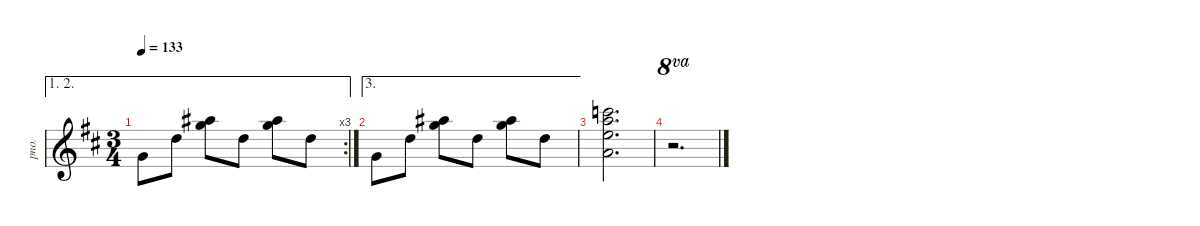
\defaultSystemsLayout 4
\hideDynamics
\bracketExtendMode nobrackets
\otherSystemsTrackNameOrientation horizontal
\track ("Keyboards" "pno.") {defaultSystemsLayout 4 instrument acousticgrandpiano}
\staff {score}
\tuning (E4 B3 G3 D3 A2 E2)
\ae (1 2)
\rc 3
\ts (3 4)
\tempo 133
\clef g2
\ks bminor
17.4{acc forcenatural}.8{dy f beam Down} 19.3{acc forcenatural}.8{beam Down} (18.1{acc #} 20.2{acc forcenatural}).8{beam Down} 19.3{acc forcenatural}.8{beam Down} (18.1{acc #} 20.2{acc forcenatural}).8{beam Down} 19.3{acc forcenatural}.8{beam Down} |
\ae 3
17.4{acc forcenatural}.8{beam Down} 19.3{acc forcenatural}.8{beam Down} (18.1{acc #} 20.2{acc forcenatural}).8{beam Down} 19.3{acc forcenatural}.8{beam Down} (18.1{acc #} 20.2{acc forcenatural}).8{beam Down} 19.3{acc forcenatural}.8{beam Down} |
(20.1{acc forcenatural} 10.2{acc forcenatural} 21.3{acc forcenatural} 31.4{acc forcenatural}).2{d beam Down} |
r.2{d ot 8va beam Down}
